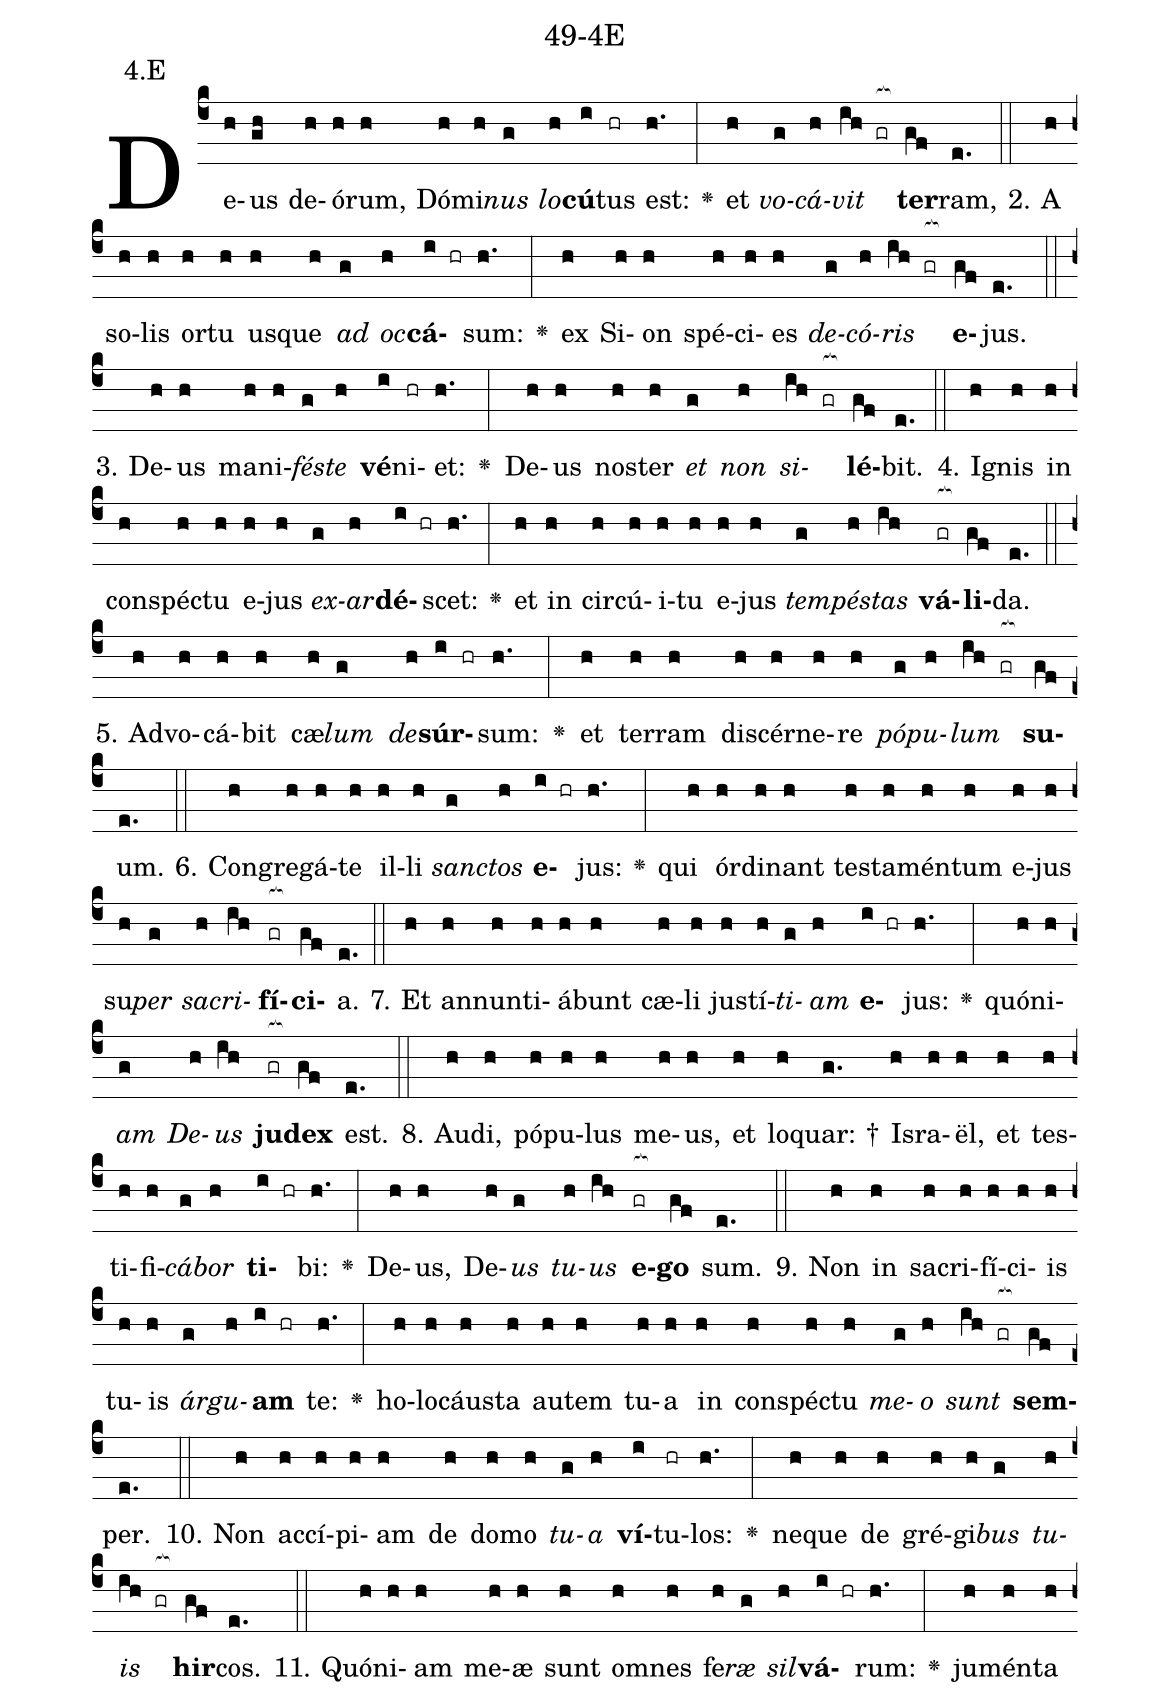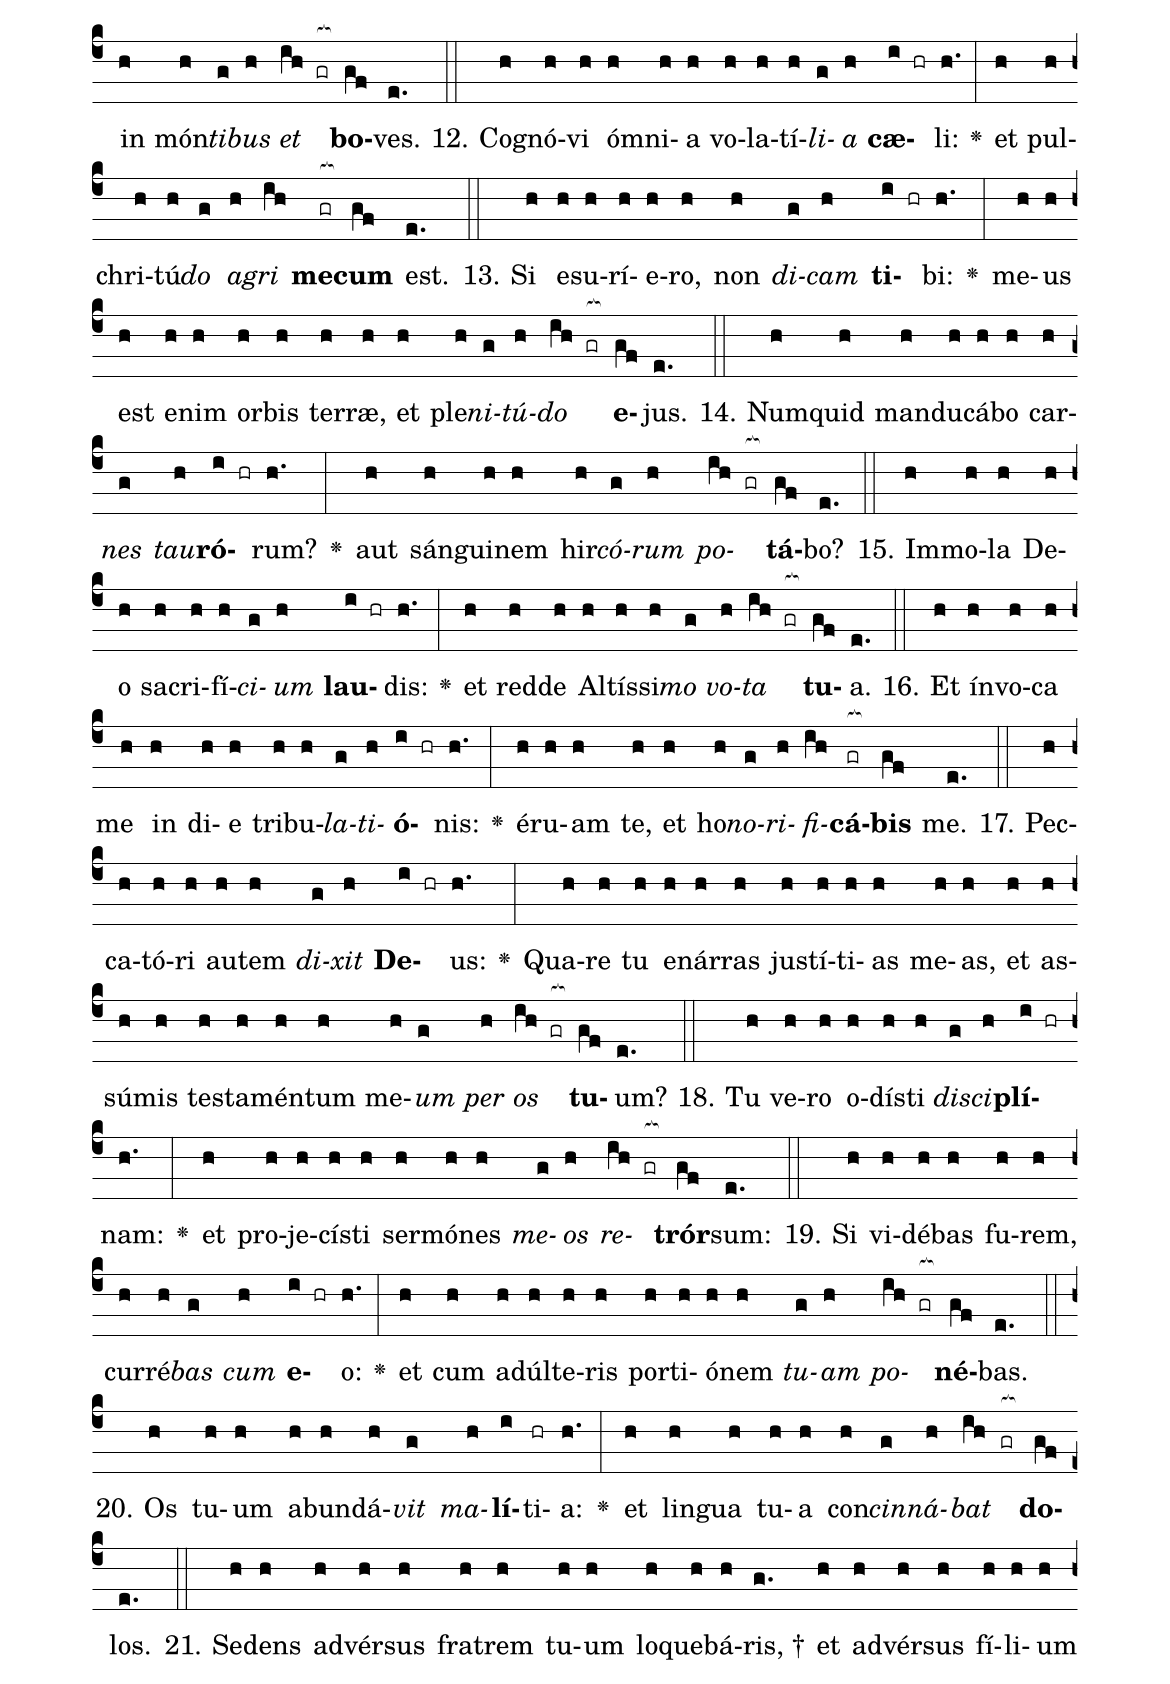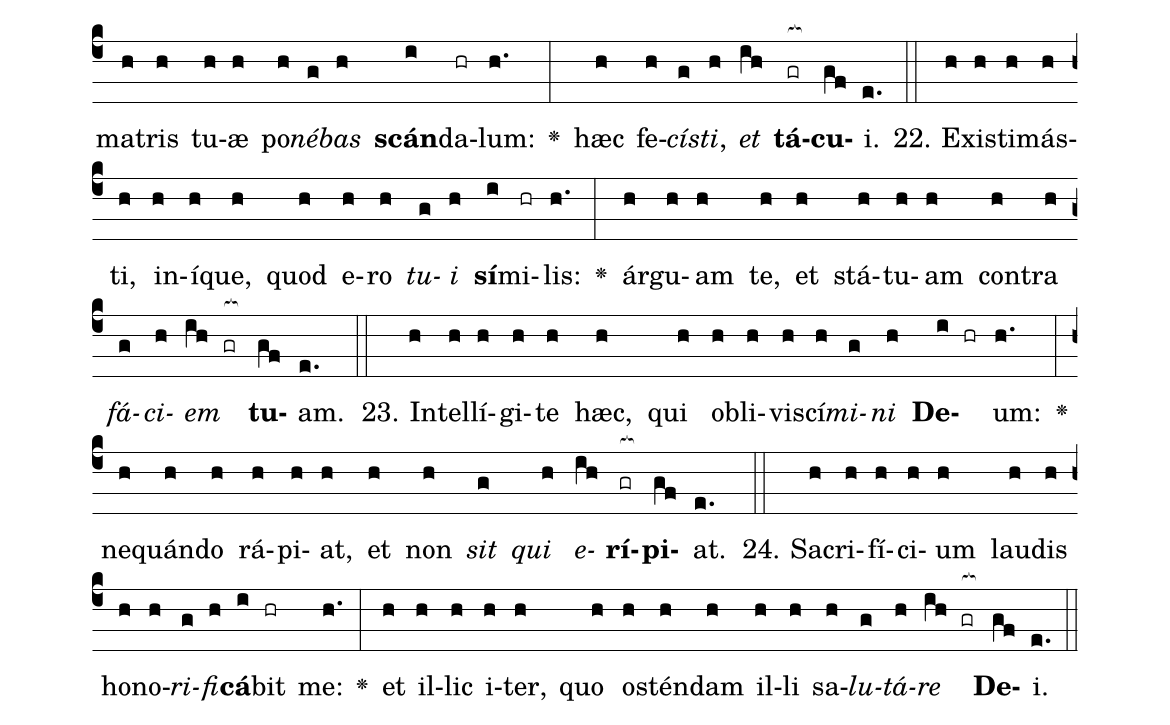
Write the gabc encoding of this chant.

name: 49-4E;
annotation: 4.E;
%%
(c4)De(h)us(gh) de(h)ó(h)rum,(h) Dó(h)mi(h)<i>nus</i>(g) <i>lo</i>(h)<b>cú</b>(i)tus(hr) est:(h.) <v>\greheightstar</v>(:) et(h) <i>vo</i>(g)<i>cá</i>(h)<i>vit</i>(ih gr[ocb:1{]) <b>ter</b>(gf[ocb:0}])ram,(e.) (::)
2. A(h) so(h)lis(h) or(h)tu(h) us(h)que(h) <i>ad</i>(g) <i>oc</i>(h)<b>cá</b>(i hr)sum:(h.) <v>\greheightstar</v>(:) ex(h) Si(h)on(h) spé(h)ci(h)es(h) <i>de</i>(g)<i>có</i>(h)<i>ris</i>(ih gr[ocb:1{]) <b>e</b>(gf[ocb:0}])jus.(e.) (::)
3. De(h)us(h) ma(h)ni(h)<i>fés</i>(g)<i>te</i>(h) <b>vé</b>(i)ni(hr)et:(h.) <v>\greheightstar</v>(:) De(h)us(h) nos(h)ter(h) <i>et</i>(g) <i>non</i>(h) <i>si</i>(ih gr[ocb:1{])<b>lé</b>(gf[ocb:0}])bit.(e.) (::)
4. I(h)gnis(h) in(h) con(h)spéc(h)tu(h) e(h)jus(h) <i>ex</i>(g)<i>ar</i>(h)<b>dé</b>(i hr)scet:(h.) <v>\greheightstar</v>(:) et(h) in(h) cir(h)cú(h)i(h)tu(h) e(h)jus(h) <i>tem</i>(g)<i>pés</i>(h)<i>tas</i>(ih) <b>vá</b>(gr[ocb:1{])<b>li</b>(gf[ocb:0}])da.(e.) (::)
5. Ad(h)vo(h)cá(h)bit(h) cæ(h)<i>lum</i>(g) <i>de</i>(h)<b>súr</b>(i hr)sum:(h.) <v>\greheightstar</v>(:) et(h) ter(h)ram(h) di(h)scér(h)ne(h)re(h) <i>pó</i>(g)<i>pu</i>(h)<i>lum</i>(ih gr[ocb:1{]) <b>su</b>(gf[ocb:0}])um.(e.) (::)
6. Con(h)gre(h)gá(h)te(h) il(h)li(h) <i>sanc</i>(g)<i>tos</i>(h) <b>e</b>(i hr)jus:(h.) <v>\greheightstar</v>(:) qui(h) ór(h)di(h)nant(h) tes(h)ta(h)mén(h)tum(h) e(h)jus(h) su(h)<i>per</i>(g) <i>sa</i>(h)<i>cri</i>(ih)<b>fí</b>(gr[ocb:1{])<b>ci</b>(gf[ocb:0}])a.(e.) (::)
7. Et(h) an(h)nun(h)ti(h)á(h)bunt(h) cæ(h)li(h) jus(h)tí(h)<i>ti</i>(g)<i>am</i>(h) <b>e</b>(i hr)jus:(h.) <v>\greheightstar</v>(:) quón(h)i(h)<i>am</i>(g) <i>De</i>(h)<i>us</i>(ih) <b>ju</b>(gr[ocb:1{])<b>dex</b>(gf[ocb:0}]) est.(e.) (::)
8. Au(h)di,(h) pó(h)pu(h)lus(h) me(h)us,(h) et(h) lo(h)quar: †(g.) Is(h)ra(h)ël,(h) et(h) tes(h)ti(h)fi(h)<i>cá</i>(g)<i>bor</i>(h) <b>ti</b>(i hr)bi:(h.) <v>\greheightstar</v>(:) De(h)us,(h) De(h)<i>us</i>(g) <i>tu</i>(h)<i>us</i>(ih) <b>e</b>(gr[ocb:1{])<b>go</b>(gf[ocb:0}]) sum.(e.) (::)
9. Non(h) in(h) sa(h)cri(h)fí(h)ci(h)is(h) tu(h)is(h) <i>ár</i>(g)<i>gu</i>(h)<b>am</b>(i hr) te:(h.) <v>\greheightstar</v>(:) ho(h)lo(h)cáus(h)ta(h) au(h)tem(h) tu(h)a(h) in(h) con(h)spéc(h)tu(h) <i>me</i>(g)<i>o</i>(h) <i>sunt</i>(ih gr[ocb:1{]) <b>sem</b>(gf[ocb:0}])per.(e.) (::)
10. Non(h) ac(h)cí(h)pi(h)am(h) de(h) do(h)mo(h) <i>tu</i>(g)<i>a</i>(h) <b>ví</b>(i)tu(hr)los:(h.) <v>\greheightstar</v>(:) ne(h)que(h) de(h) gré(h)gi(h)<i>bus</i>(g) <i>tu</i>(h)<i>is</i>(ih gr[ocb:1{]) <b>hir</b>(gf[ocb:0}])cos.(e.) (::)
11. Quón(h)i(h)am(h) me(h)æ(h) sunt(h) om(h)nes(h) fe(h)<i>ræ</i>(g) <i>sil</i>(h)<b>vá</b>(i hr)rum:(h.) <v>\greheightstar</v>(:) ju(h)mén(h)ta(h) in(h) món(h)<i>ti</i>(g)<i>bus</i>(h) <i>et</i>(ih gr[ocb:1{]) <b>bo</b>(gf[ocb:0}])ves.(e.) (::)
12. Co(h)gnó(h)vi(h) óm(h)ni(h)a(h) vo(h)la(h)tí(h)<i>li</i>(g)<i>a</i>(h) <b>cæ</b>(i hr)li:(h.) <v>\greheightstar</v>(:) et(h) pul(h)chri(h)tú(h)<i>do</i>(g) <i>a</i>(h)<i>gri</i>(ih) <b>me</b>(gr[ocb:1{])<b>cum</b>(gf[ocb:0}]) est.(e.) (::)
13. Si(h) e(h)su(h)rí(h)e(h)ro,(h) non(h) <i>di</i>(g)<i>cam</i>(h) <b>ti</b>(i hr)bi:(h.) <v>\greheightstar</v>(:) me(h)us(h) est(h) e(h)nim(h) or(h)bis(h) ter(h)ræ,(h) et(h) ple(h)<i>ni</i>(g)<i>tú</i>(h)<i>do</i>(ih gr[ocb:1{]) <b>e</b>(gf[ocb:0}])jus.(e.) (::)
14. Num(h)quid(h) man(h)du(h)cá(h)bo(h) car(h)<i>nes</i>(g) <i>tau</i>(h)<b>ró</b>(i hr)rum?(h.) <v>\greheightstar</v>(:) aut(h) sán(h)gui(h)nem(h) hir(h)<i>có</i>(g)<i>rum</i>(h) <i>po</i>(ih gr[ocb:1{])<b>tá</b>(gf[ocb:0}])bo?(e.) (::)
15. Im(h)mo(h)la(h) De(h)o(h) sa(h)cri(h)fí(h)<i>ci</i>(g)<i>um</i>(h) <b>lau</b>(i hr)dis:(h.) <v>\greheightstar</v>(:) et(h) red(h)de(h) Al(h)tís(h)si(h)<i>mo</i>(g) <i>vo</i>(h)<i>ta</i>(ih gr[ocb:1{]) <b>tu</b>(gf[ocb:0}])a.(e.) (::)
16. Et(h) ín(h)vo(h)ca(h) me(h) in(h) di(h)e(h) tri(h)bu(h)<i>la</i>(g)<i>ti</i>(h)<b>ó</b>(i hr)nis:(h.) <v>\greheightstar</v>(:) é(h)ru(h)am(h) te,(h) et(h) ho(h)<i>no</i>(g)<i>ri</i>(h)<i>fi</i>(ih)<b>cá</b>(gr[ocb:1{])<b>bis</b>(gf[ocb:0}]) me.(e.) (::)
17. Pec(h)ca(h)tó(h)ri(h) au(h)tem(h) <i>di</i>(g)<i>xit</i>(h) <b>De</b>(i hr)us:(h.) <v>\greheightstar</v>(:) Qua(h)re(h) tu(h) e(h)nár(h)ras(h) jus(h)tí(h)ti(h)as(h) me(h)as,(h) et(h) as(h)sú(h)mis(h) tes(h)ta(h)mén(h)tum(h) me(h)<i>um</i>(g) <i>per</i>(h) <i>os</i>(ih gr[ocb:1{]) <b>tu</b>(gf[ocb:0}])um?(e.) (::)
18. Tu(h) ve(h)ro(h) o(h)dís(h)ti(h) <i>di</i>(g)<i>sci</i>(h)<b>plí</b>(i hr)nam:(h.) <v>\greheightstar</v>(:) et(h) pro(h)je(h)cís(h)ti(h) ser(h)mó(h)nes(h) <i>me</i>(g)<i>os</i>(h) <i>re</i>(ih gr[ocb:1{])<b>trór</b>(gf[ocb:0}])sum:(e.) (::)
19. Si(h) vi(h)dé(h)bas(h) fu(h)rem,(h) cur(h)ré(h)<i>bas</i>(g) <i>cum</i>(h) <b>e</b>(i hr)o:(h.) <v>\greheightstar</v>(:) et(h) cum(h) ad(h)úl(h)te(h)ris(h) por(h)ti(h)ó(h)nem(h) <i>tu</i>(g)<i>am</i>(h) <i>po</i>(ih gr[ocb:1{])<b>né</b>(gf[ocb:0}])bas.(e.) (::)
20. Os(h) tu(h)um(h) ab(h)un(h)dá(h)<i>vit</i>(g) <i>ma</i>(h)<b>lí</b>(i)ti(hr)a:(h.) <v>\greheightstar</v>(:) et(h) lin(h)gua(h) tu(h)a(h) con(h)<i>cin</i>(g)<i>ná</i>(h)<i>bat</i>(ih gr[ocb:1{]) <b>do</b>(gf[ocb:0}])los.(e.) (::)
21. Se(h)dens(h) ad(h)vér(h)sus(h) fra(h)trem(h) tu(h)um(h) lo(h)que(h)bá(h)ris, †(g.) et(h) ad(h)vér(h)sus(h) fí(h)li(h)um(h) ma(h)tris(h) tu(h)æ(h) po(h)<i>né</i>(g)<i>bas</i>(h) <b>scán</b>(i)da(hr)lum:(h.) <v>\greheightstar</v>(:) hæc(h) fe(h)<i>cís</i>(g)<i>ti</i>,(h) <i>et</i>(ih) <b>tá</b>(gr[ocb:1{])<b>cu</b>(gf[ocb:0}])i.(e.) (::)
22. Ex(h)is(h)ti(h)más(h)ti,(h) in(h)í(h)que,(h) quod(h) e(h)ro(h) <i>tu</i>(g)<i>i</i>(h) <b>sí</b>(i)mi(hr)lis:(h.) <v>\greheightstar</v>(:) ár(h)gu(h)am(h) te,(h) et(h) stá(h)tu(h)am(h) con(h)tra(h) <i>fá</i>(g)<i>ci</i>(h)<i>em</i>(ih gr[ocb:1{]) <b>tu</b>(gf[ocb:0}])am.(e.) (::)
23. In(h)tel(h)lí(h)gi(h)te(h) hæc,(h) qui(h) ob(h)li(h)vi(h)scí(h)<i>mi</i>(g)<i>ni</i>(h) <b>De</b>(i hr)um:(h.) <v>\greheightstar</v>(:) ne(h)quán(h)do(h) rá(h)pi(h)at,(h) et(h) non(h) <i>sit</i>(g) <i>qui</i>(h) <i>e</i>(ih)<b>rí</b>(gr[ocb:1{])<b>pi</b>(gf[ocb:0}])at.(e.) (::)
24. Sa(h)cri(h)fí(h)ci(h)um(h) lau(h)dis(h) ho(h)no(h)<i>ri</i>(g)<i>fi</i>(h)<b>cá</b>(i)bit(hr) me:(h.) <v>\greheightstar</v>(:) et(h) il(h)lic(h) i(h)ter,(h) quo(h) os(h)tén(h)dam(h) il(h)li(h) sa(h)<i>lu</i>(g)<i>tá</i>(h)<i>re</i>(ih gr[ocb:1{]) <b>De</b>(gf[ocb:0}])i.(e.) (::)
